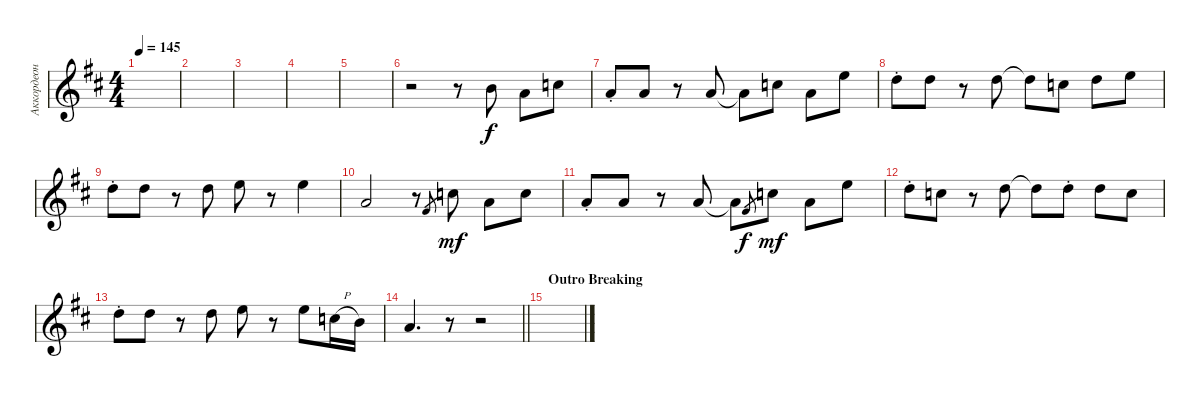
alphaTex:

\track ("Аккордеон" "Аккордеон") {instrument accordion}
\staff {score}
\tuning (E4 B3 G3 D3 A2 E2) {hide}
\ts (4 4)
\tempo 145
\clef g2
\ks bminor
|
|
|
|
|
r.2 r.8 12.2.8 10.2.8 8.1.8 |
10.2{st}.8 10.2.8 r.8 10.2.8 10.2{t}.8 8.1.8 5.1.8 12.1.8 |
10.1{st}.8 10.1.8 r.8 10.1.8 10.1{t}.8 8.1.8 10.1.8 12.1.8 |
10.1{st}.8 10.1.8 r.8 10.1.8 12.1.8 r.8 12.1.4 |
10.2.2 r.8 2.1.8{gr dy f} 8.1.8{dy mf} 10.2.8 8.1.8 |
10.2{st}.8 10.2.8 r.8 10.2.8 10.2{t}.8 2.1.8{gr dy f} 8.1.8{dy mf} 5.1.8 12.1.8 |
10.1{st}.8 8.1.8 r.8 10.1.8 10.1{t}.8 10.1{st}.8 10.1.8 8.1.8 |
10.1{st}.8 10.1.8 r.8 10.1.8 12.1.8 r.8 12.1.8 13.2{h}.16 12.2.16 |
\barLineRight lightlight
10.2.4{d} r.8 r.2 |
\section ("" "Outro Breaking")
